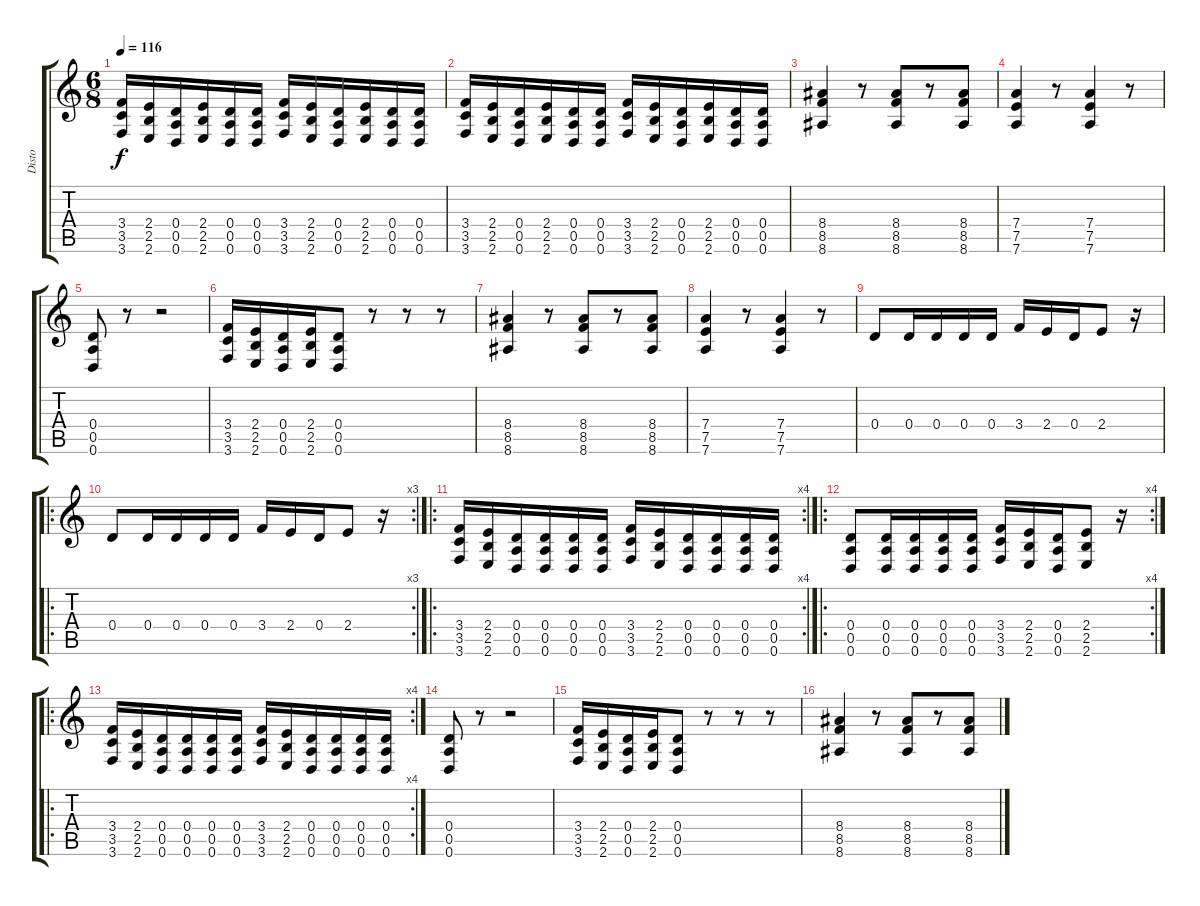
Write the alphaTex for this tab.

\track ("Disto" "Disto") {instrument overdrivenguitar}
\staff {score tabs}
\tuning (E4 B3 G3 D3 A2 D2) {hide}
\ts (6 8)
\tempo 116
\clef g2
\ks c
(3.4 3.5 3.6).16{dy f} (2.4 2.5 2.6).16 (0.4 0.5 0.6).16 (2.4 2.5 2.6).16 (0.4 0.5 0.6).16 (0.4 0.5 0.6).16 (3.4 3.5 3.6).16 (2.4 2.5 2.6).16 (0.4 0.5 0.6).16 (2.4 2.5 2.6).16 (0.4 0.5 0.6).16 (0.4 0.5 0.6).16 |
(3.4 3.5 3.6).16 (2.4 2.5 2.6).16 (0.4 0.5 0.6).16 (2.4 2.5 2.6).16 (0.4 0.5 0.6).16 (0.4 0.5 0.6).16 (3.4 3.5 3.6).16 (2.4 2.5 2.6).16 (0.4 0.5 0.6).16 (2.4 2.5 2.6).16 (0.4 0.5 0.6).16 (0.4 0.5 0.6).16 |
(8.4 8.5 8.6).4 r.8 (8.4 8.5 8.6).8 r.8 (8.4 8.5 8.6).8 |
(7.4 7.5 7.6).4 r.8 (7.4 7.5 7.6).4 r.8 |
(0.4 0.5 0.6).8 r.8 r.2 |
(3.4 3.5 3.6).16 (2.4 2.5 2.6).16 (0.4 0.5 0.6).16 (2.4 2.5 2.6).16 (0.4 0.5 0.6).8 r.8 r.8 r.8 |
(8.4 8.5 8.6).4 r.8 (8.4 8.5 8.6).8 r.8 (8.4 8.5 8.6).8 |
(7.4 7.5 7.6).4 r.8 (7.4 7.5 7.6).4 r.8 |
0.4.8 0.4.16 0.4.16 0.4.16 0.4.16 3.4.16 2.4.16 0.4.16 2.4.8 r.16 |
\ro
\rc 3
0.4.8 0.4.16 0.4.16 0.4.16 0.4.16 3.4.16 2.4.16 0.4.16 2.4.8 r.16 |
\ro
\rc 4
(3.4 3.5 3.6).16 (2.4 2.5 2.6).16 (0.4 0.5 0.6).16 (0.4 0.5 0.6).16 (0.4 0.5 0.6).16 (0.4 0.5 0.6).16 (3.4 3.5 3.6).16 (2.4 2.5 2.6).16 (0.4 0.5 0.6).16 (0.4 0.5 0.6).16 (0.4 0.5 0.6).16 (0.4 0.5 0.6).16 |
\ro
\rc 4
(0.4 0.5 0.6).8 (0.4 0.5 0.6).16 (0.4 0.5 0.6).16 (0.4 0.5 0.6).16 (0.4 0.5 0.6).16 (3.4 3.5 3.6).16 (2.4 2.5 2.6).16 (0.4 0.5 0.6).16 (2.4 2.5 2.6).8 r.16 |
\ro
\rc 4
(3.4 3.5 3.6).16 (2.4 2.5 2.6).16 (0.4 0.5 0.6).16 (0.4 0.5 0.6).16 (0.4 0.5 0.6).16 (0.4 0.5 0.6).16 (3.4 3.5 3.6).16 (2.4 2.5 2.6).16 (0.4 0.5 0.6).16 (0.4 0.5 0.6).16 (0.4 0.5 0.6).16 (0.4 0.5 0.6).16 |
(0.4 0.5 0.6).8 r.8 r.2 |
(3.4 3.5 3.6).16 (2.4 2.5 2.6).16 (0.4 0.5 0.6).16 (2.4 2.5 2.6).16 (0.4 0.5 0.6).8 r.8 r.8 r.8 |
(8.4 8.5 8.6).4 r.8 (8.4 8.5 8.6).8 r.8 (8.4 8.5 8.6).8
